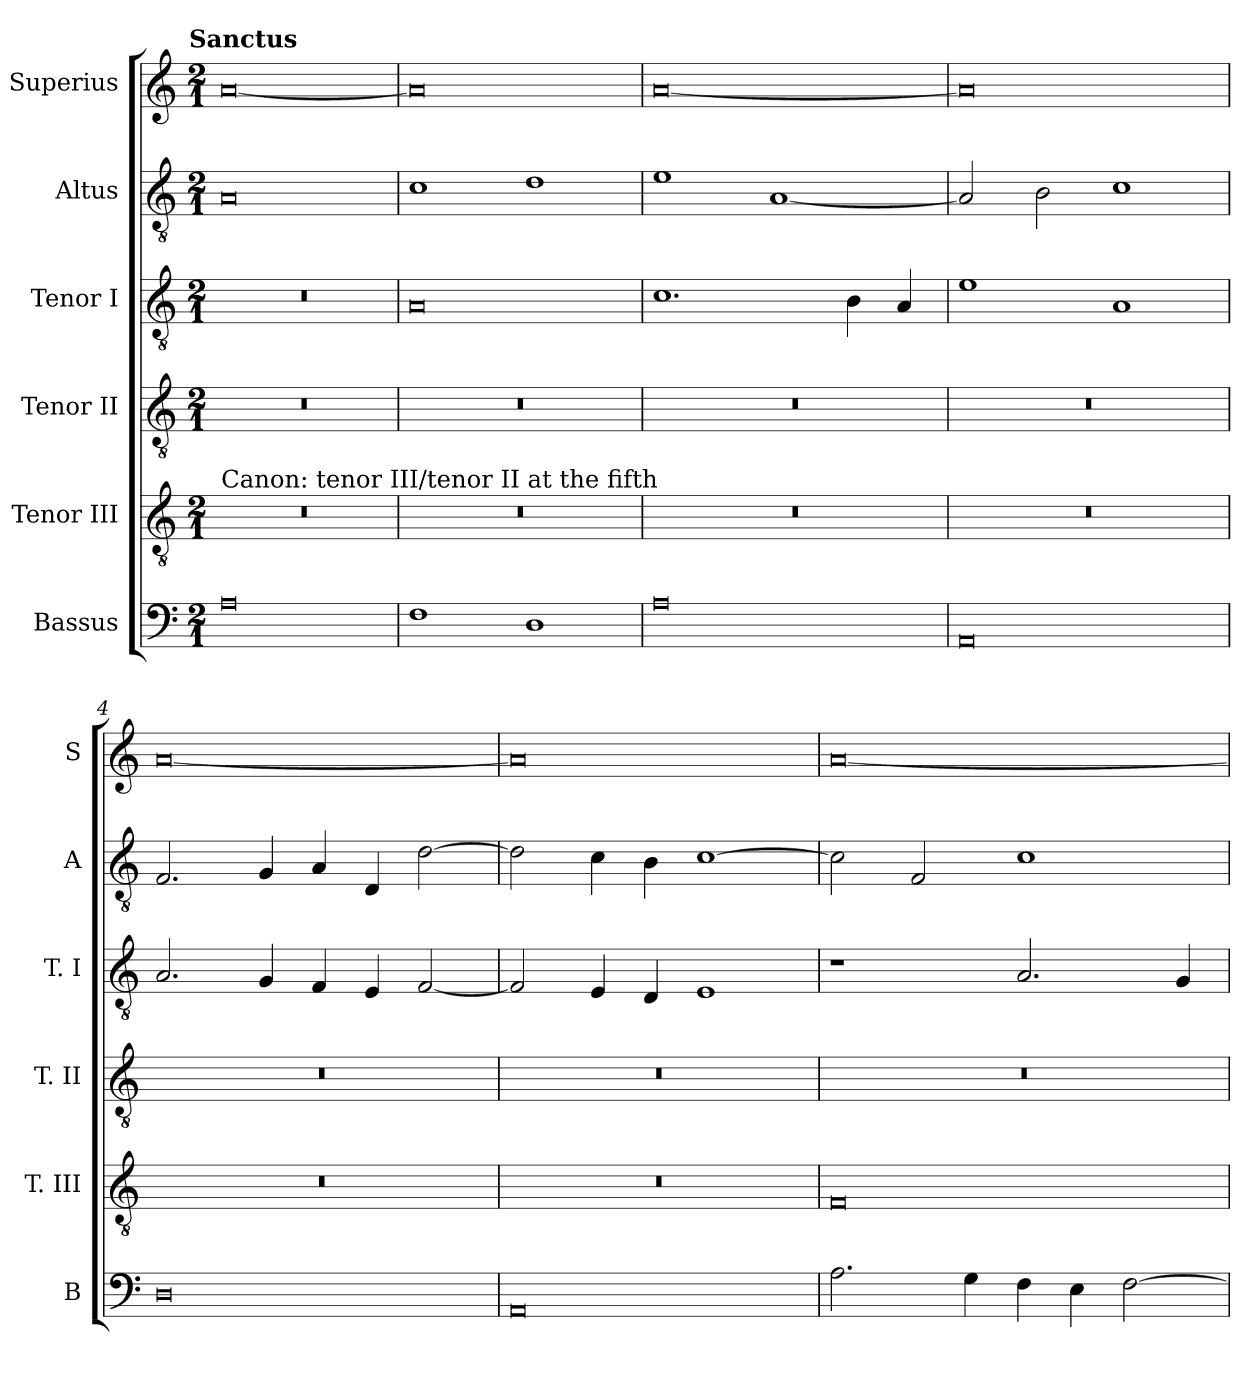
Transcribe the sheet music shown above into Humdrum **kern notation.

**kern	**kern	**kern	**kern	**kern	**kern
*part6	*part5	*part4	*part3	*part2	*part1
*staff6	*staff5	*staff4	*staff3	*staff2	*staff1
*I"Bassus	*I"Tenor III	*I"Tenor II	*I"Tenor I	*I"Altus	*I"Superius
*I'B	*I'T. III	*I'T. II	*I'T. I	*I'A	*I'S
*clefF4	*clefGv2	*clefGv2	*clefGv2	*clefGv2	*clefG2
*k[]	*k[]	*k[]	*k[]	*k[]	*k[]
*C:	*C:	*C:	*C:	*C:	*C:
!!LO:TX:omd:t=Sanctus
*M2/1	*M2/1	*M2/1	*M2/1	*M2/1	*M2/1
=	=	=	=	=	=
!	!LO:TX:a:t=Canon&colon; tenor III/tenor II at the fifth	!	!	!	!
0A	0r	0r	0r	0A	[0a
=1	=1	=1	=1	=1	=1
1F	0r	0r	0A	1c	0a]
1D	.	.	.	1d	.
=2	=2	=2	=2	=2	=2
0A	0r	0r	1.c	1e	[0a
.	.	.	.	[1A	.
.	.	.	4B	.	.
.	.	.	4A	.	.
=3	=3	=3	=3	=3	=3
0AA	0r	0r	1e	2A]	0a]
.	.	.	.	2B	.
.	.	.	1A	1c	.
=4	=4	=4	=4	=4	=4
0D	0r	0r	2.A	2.F	[0a
.	.	.	4G	4G	.
.	.	.	4F	4A	.
.	.	.	4E	4D	.
.	.	.	[2F	[2d	.
=5	=5	=5	=5	=5	=5
0AA	0r	0r	2F]	2d]	0a]
.	.	.	4E	4c	.
.	.	.	4D	4B	.
.	.	.	1E	[1c	.
=6	=6	=6	=6	=6	=6
2.A	0F	0r	1r	2c]	[0a
.	.	.	.	2F	.
4G	.	.	.	.	.
4F	.	.	2.A	1c	.
4E	.	.	.	.	.
[2F	.	.	.	.	.
.	.	.	4G	.	.
=	=	=	=	=	=
*-	*-	*-	*-	*-	*-
